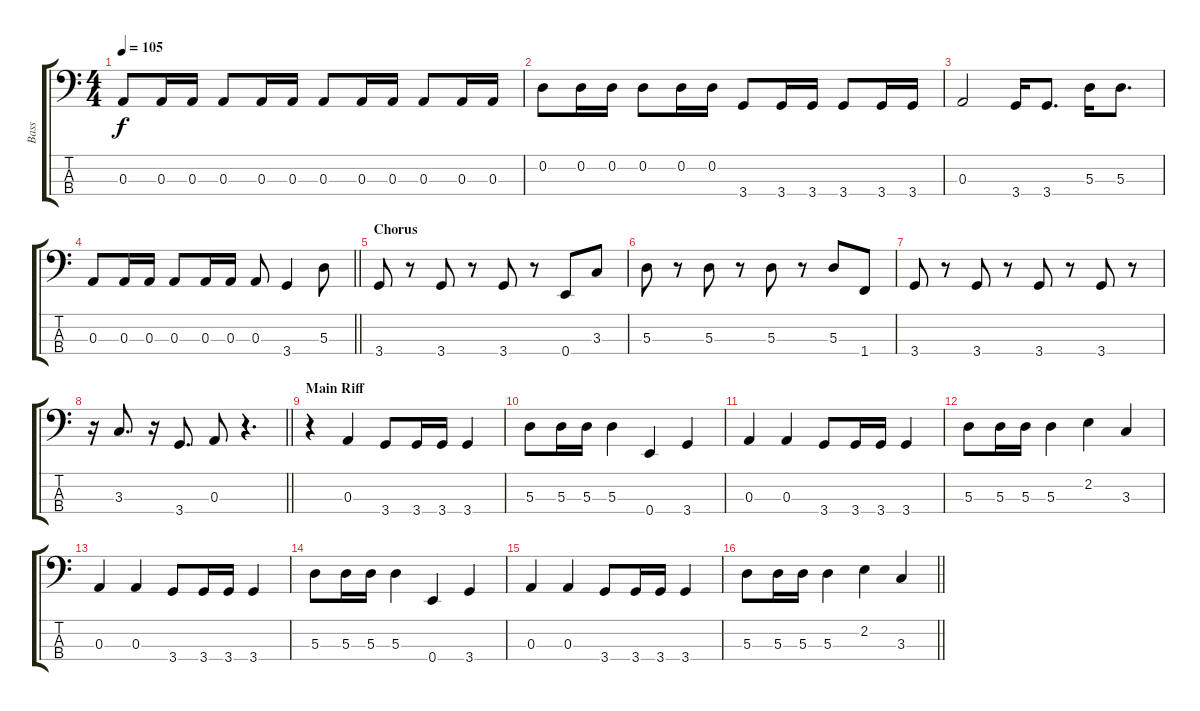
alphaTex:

\track ("Bass" "Bass") {instrument electricbassfinger}
\staff {score tabs}
\tuning (G2 D2 A1 E1) {hide}
\ts (4 4)
\tempo 105
\clef f4
\ks c
0.3.8{dy f} 0.3.16 0.3.16 0.3.8 0.3.16 0.3.16 0.3.8 0.3.16 0.3.16 0.3.8 0.3.16 0.3.16 |
0.2.8 0.2.16 0.2.16 0.2.8 0.2.16 0.2.16 3.4.8 3.4.16 3.4.16 3.4.8 3.4.16 3.4.16 |
0.3.2 3.4.16 3.4.8{d} 5.3.16 5.3.8{d} |
\barLineRight lightlight
0.3.8 0.3.16 0.3.16 0.3.8 0.3.16 0.3.16 0.3.8 3.4.4 5.3.8 |
\section ("" "Chorus")
3.4.8 r.8 3.4.8 r.8 3.4.8 r.8 0.4.8 3.3.8 |
5.3.8 r.8 5.3.8 r.8 5.3.8 r.8 5.3.8 1.4.8 |
3.4.8 r.8 3.4.8 r.8 3.4.8 r.8 3.4.8 r.8 |
\barLineRight lightlight
r.16 3.3.8{d} r.16 3.4.8{d} 0.3.8 r.4{d} |
\section ("" "Main Riff")
r.4 0.3.4 3.4.8 3.4.16 3.4.16 3.4.4 |
5.3.8 5.3.16 5.3.16 5.3.4 0.4.4 3.4.4 |
0.3.4 0.3.4 3.4.8 3.4.16 3.4.16 3.4.4 |
5.3.8 5.3.16 5.3.16 5.3.4 2.2.4 3.3.4 |
0.3.4 0.3.4 3.4.8 3.4.16 3.4.16 3.4.4 |
5.3.8 5.3.16 5.3.16 5.3.4 0.4.4 3.4.4 |
0.3.4 0.3.4 3.4.8 3.4.16 3.4.16 3.4.4 |
\barLineRight lightlight
5.3.8 5.3.16 5.3.16 5.3.4 2.2.4 3.3.4
